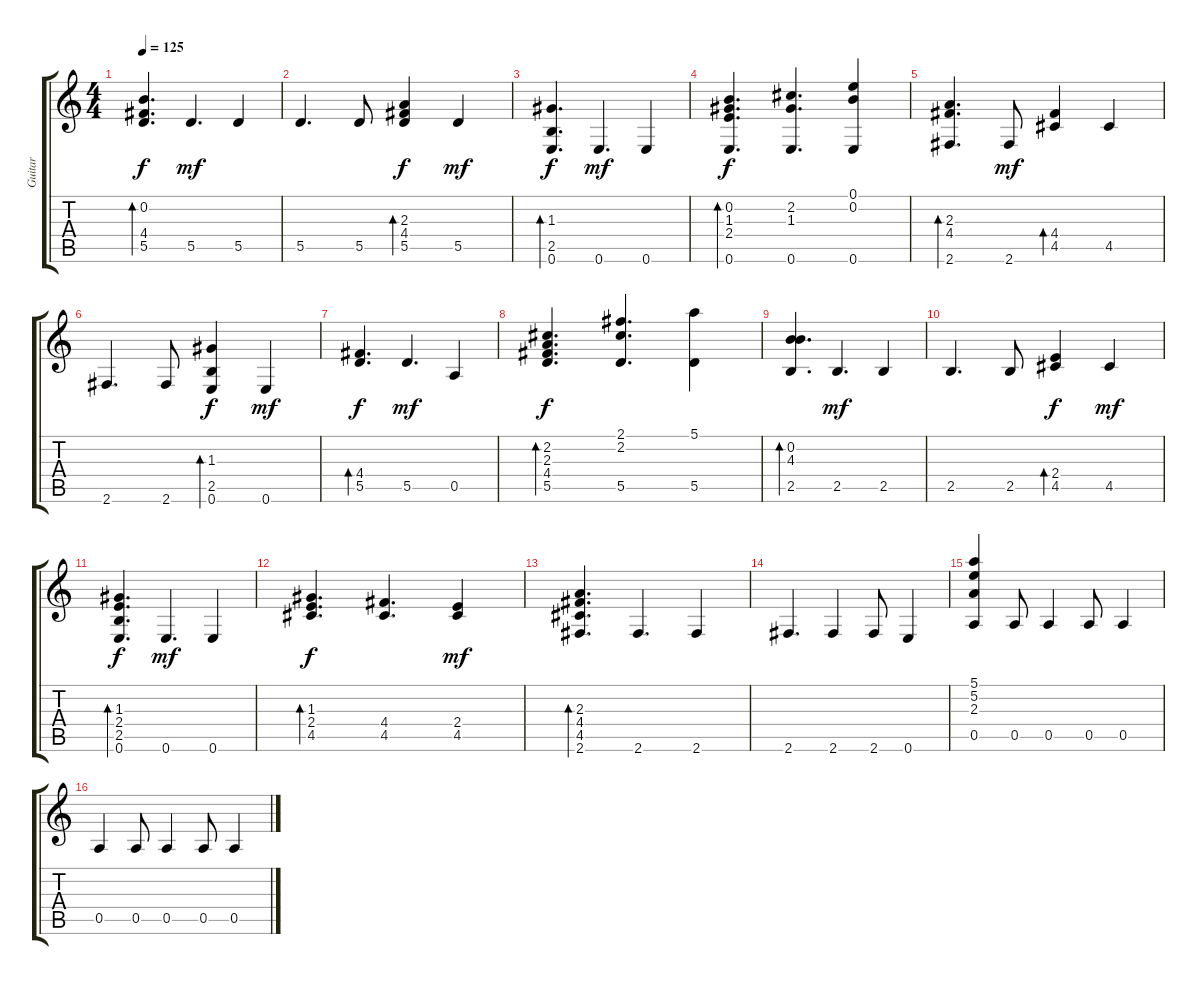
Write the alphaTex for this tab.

\track ("Guitar" "Guitar") {instrument acousticguitarnylon}
\staff {score tabs}
\tuning (E4 B3 G3 D3 A2 E2) {hide}
\ts (4 4)
\tempo 125
\clef g2
\ks c
(0.2 4.4 5.5).4{d bd 120 dy f} 5.5.4{d dy mf} 5.5.4 |
5.5.4{d} 5.5.8 (2.3 4.4 5.5).4{bd 120 dy f} 5.5.4{dy mf} |
(1.3 2.5 0.6).4{d bd 120 dy f} 0.6.4{d dy mf} 0.6.4 |
(0.2 1.3 2.4 0.6).4{d bd 120 dy f} (2.2 1.3 0.6).4{d} (0.1 0.2 0.6).4 |
(2.3 4.4 2.6).4{d bd 120} 2.6.8{dy mf} (4.4 4.5).4{bd 120} 4.5.4 |
2.6.4{d} 2.6.8 (1.3 2.5 0.6).4{bd 60 dy f} 0.6.4{dy mf} |
(4.4 5.5).4{d bd 60 dy f} 5.5.4{d dy mf} 0.5.4 |
(2.2 2.3 4.4 5.5).4{d bd 120 dy f} (2.1 2.2 5.5).4{d} (5.1 5.5).4 |
(0.2 4.3 2.5).4{d bd 120} 2.5.4{d dy mf} 2.5.4 |
2.5.4{d} 2.5.8 (2.4 4.5).4{bd 60 dy f} 4.5.4{dy mf} |
(1.3 2.4 2.5 0.6).4{d bd 120 dy f} 0.6.4{d dy mf} 0.6.4 |
(1.3 2.4 4.5).4{d bd 60 dy f} (4.4 4.5).4{d} (2.4 4.5).4{dy mf} |
(2.3 4.4 4.5 2.6).4{d bd 240} 2.6.4{d} 2.6.4 |
2.6.4{d} 2.6.4 2.6.8 0.6.4 |
(5.1 5.2 2.3 0.5).4 0.5.8 0.5.4 0.5.8 0.5.4 |
0.5.4 0.5.8 0.5.4 0.5.8 0.5.4
